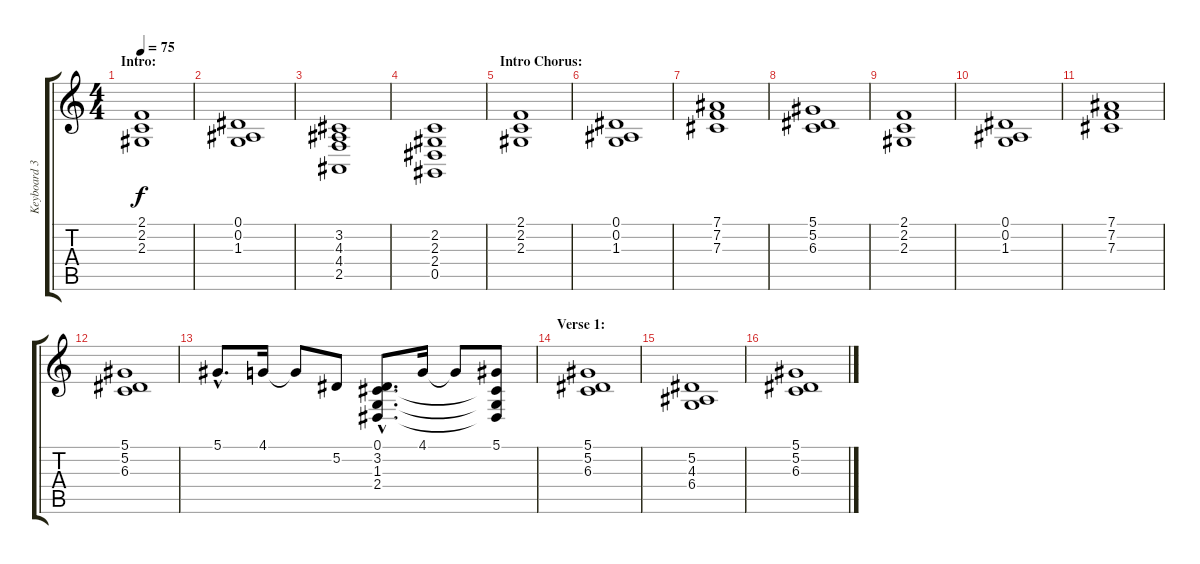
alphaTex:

\track ("Keyboard 3" "Keyboard 3") {instrument synthstrings2}
\staff {score tabs}
\tuning (Eb4 Bb3 Gb3 Db3 Ab2 Eb2) {hide}
\ts (4 4)
\section ("" "Intro:")
\tempo 75
\clef g2
\ks c
(2.1 2.2 2.3).1{dy f instrument synthstrings2} |
(0.1 0.2 1.3).1 |
(3.2 4.3 4.4 2.5).1 |
(2.2 2.3 2.4 0.5).1 |
\section ("" "Intro Chorus:")
(2.1 2.2 2.3).1 |
(0.1 0.2 1.3).1 |
(7.1 7.2 7.3).1 |
(5.1 5.2 6.3).1 |
(2.1 2.2 2.3).1 |
(0.1 0.2 1.3).1 |
(7.1 7.2 7.3).1 |
(5.1 5.2 6.3).1 |
5.1{hac}.8{d volume 16 instrument churchorgan} 4.1.16 4.1{t}.8 5.2.8 (0.1{hac} 3.2{hac} 1.3{hac} 2.4{hac}).8{d} 4.1.16 4.1{t}.8 (5.1 3.2{t} 1.3{t} 2.4{t}).8 |
\section ("" "Verse 1:")
(5.1 5.2 6.3).1{volume 12 instrument synthstrings2} |
(5.2 4.3 6.4).1 |
(5.1 5.2 6.3).1
